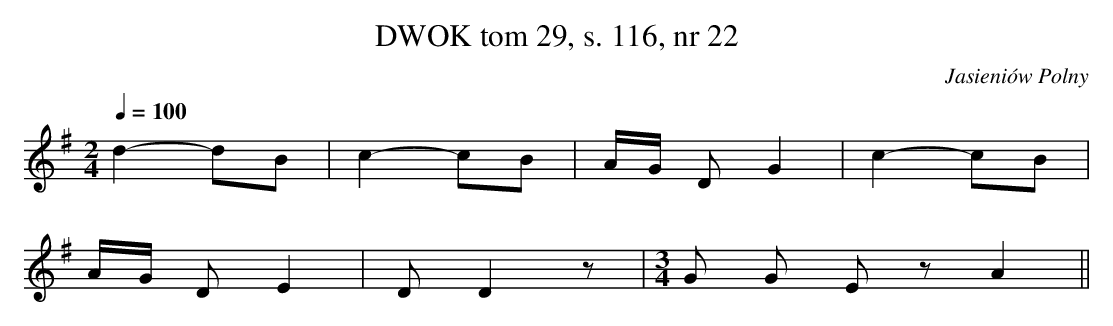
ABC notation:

X:1
T: DWOK tom 29, s. 116, nr 22
O:Jasieniów Polny
L:1/8
M:2/4
K:G
Q:1/4=100
d2-dB|c2-cB|A/G/ DG2|c2-cB|
A/G/ DE2|D D2z|\
M:3/4
G G E zA2||
